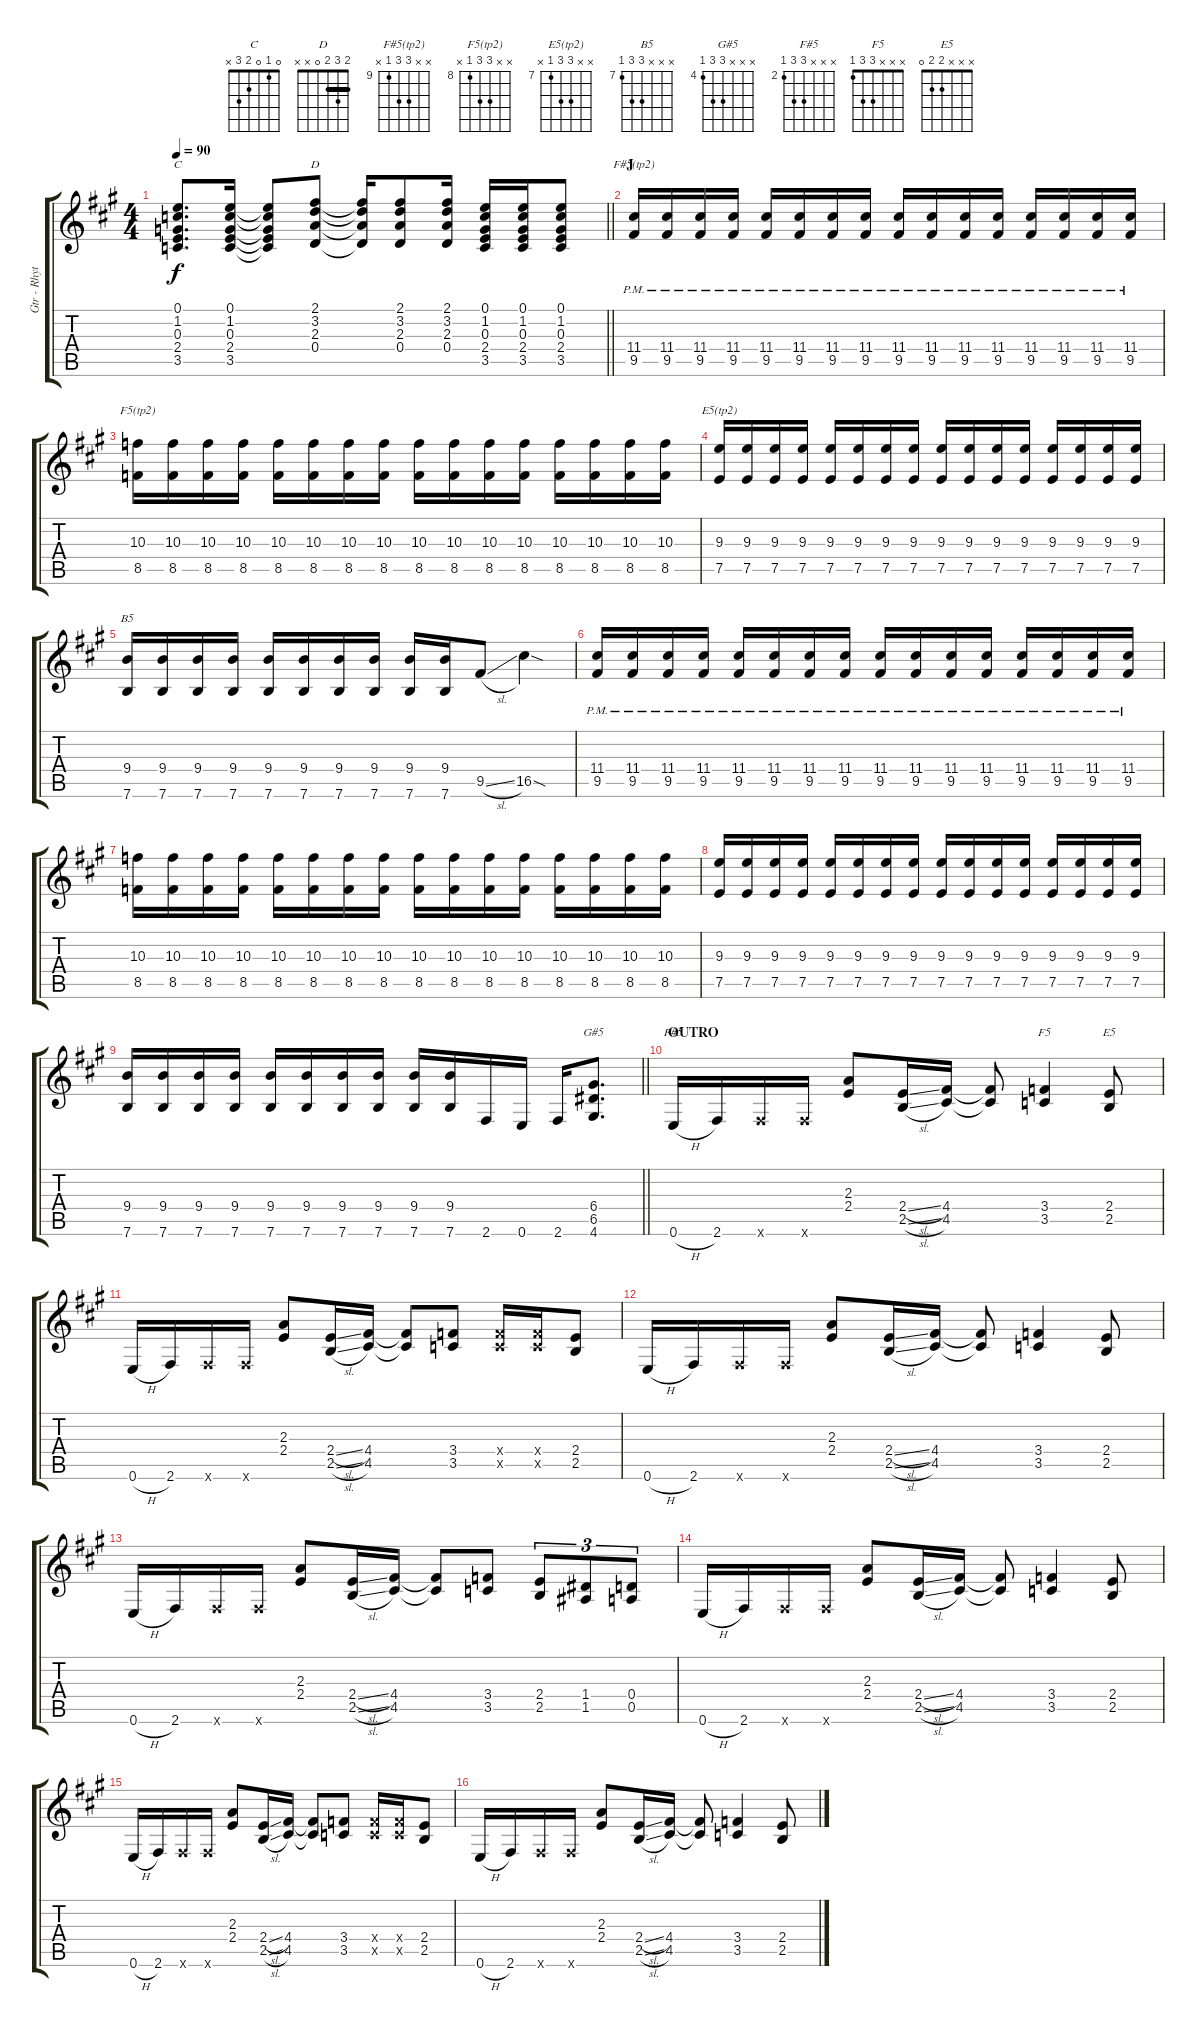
\track ("Gtr - Rhythm 1" "Gtr - Rhyt") {instrument overdrivenguitar}
\staff {score tabs}
\tuning (E4 B3 G3 D3 A2 E2) {hide}
\chord ("C" 0 1 0 2 3 x)
\chord ("D" 2 3 2 0 x x) {barre 2}
\chord ("F#5(tp2)" x x 11 11 9 x) {firstfret 9}
\chord ("F5(tp2)" x x 10 10 8 x) {firstfret 8}
\chord ("E5(tp2)" x x 9 9 7 x) {firstfret 7}
\chord ("B5" x x x 9 9 7) {firstfret 7}
\chord ("G#5" x x x 6 6 4) {firstfret 4}
\chord ("F#5" x x x 4 4 2) {firstfret 2}
\chord ("F5" x x x 3 3 1)
\chord ("E5" x x x 2 2 0)
\ts (4 4)
\tempo 90
\clef g2
\barLineRight lightlight
\ks f#minor
(0.1 1.2 0.3 2.4 3.5).8{d ch "C" dy f} (0.1 1.2 0.3 2.4 3.5).16 (0.1{t} 1.2{t} 0.3{t} 2.4{t} 3.5{t}).8 (2.1 3.2 2.3 0.4).8{ch "D"} (2.1{t} 3.2{t} 2.3{t} 0.4{t}).16 (2.1 3.2 2.3 0.4).8 (2.1 3.2 2.3 0.4).16 (0.1 1.2 0.3 2.4 3.5).16 (0.1 1.2 0.3 2.4 3.5).16 (0.1 1.2 0.3 2.4 3.5).8 |
\section ("" "J")
(11.4{pm} 9.5{pm}).16{ch "F#5(tp2)" instrument overdrivenguitar} (11.4{pm} 9.5{pm}).16 (11.4{pm} 9.5{pm}).16 (11.4{pm} 9.5{pm}).16 (11.4{pm} 9.5{pm}).16 (11.4{pm} 9.5{pm}).16 (11.4{pm} 9.5{pm}).16 (11.4{pm} 9.5{pm}).16 (11.4{pm} 9.5{pm}).16 (11.4{pm} 9.5{pm}).16 (11.4{pm} 9.5{pm}).16 (11.4{pm} 9.5{pm}).16 (11.4{pm} 9.5{pm}).16 (11.4{pm} 9.5{pm}).16 (11.4{pm} 9.5{pm}).16 (11.4{pm} 9.5{pm}).16 |
(10.3 8.5).16{ch "F5(tp2)"} (10.3 8.5).16 (10.3 8.5).16 (10.3 8.5).16 (10.3 8.5).16 (10.3 8.5).16 (10.3 8.5).16 (10.3 8.5).16 (10.3 8.5).16 (10.3 8.5).16 (10.3 8.5).16 (10.3 8.5).16 (10.3 8.5).16 (10.3 8.5).16 (10.3 8.5).16 (10.3 8.5).16 |
(9.3 7.5).16{ch "E5(tp2)"} (9.3 7.5).16 (9.3 7.5).16 (9.3 7.5).16 (9.3 7.5).16 (9.3 7.5).16 (9.3 7.5).16 (9.3 7.5).16 (9.3 7.5).16 (9.3 7.5).16 (9.3 7.5).16 (9.3 7.5).16 (9.3 7.5).16 (9.3 7.5).16 (9.3 7.5).16 (9.3 7.5).16 |
(9.4 7.6).16{ch "B5"} (9.4 7.6).16 (9.4 7.6).16 (9.4 7.6).16 (9.4 7.6).16 (9.4 7.6).16 (9.4 7.6).16 (9.4 7.6).16 (9.4 7.6).16 (9.4 7.6).16 9.5{sl}.8 16.5{sod}.4 |
(11.4{pm} 9.5{pm}).16 (11.4{pm} 9.5{pm}).16 (11.4{pm} 9.5{pm}).16 (11.4{pm} 9.5{pm}).16 (11.4{pm} 9.5{pm}).16 (11.4{pm} 9.5{pm}).16 (11.4{pm} 9.5{pm}).16 (11.4{pm} 9.5{pm}).16 (11.4{pm} 9.5{pm}).16 (11.4{pm} 9.5{pm}).16 (11.4{pm} 9.5{pm}).16 (11.4{pm} 9.5{pm}).16 (11.4{pm} 9.5{pm}).16 (11.4{pm} 9.5{pm}).16 (11.4{pm} 9.5{pm}).16 (11.4{pm} 9.5{pm}).16 |
(10.3 8.5).16 (10.3 8.5).16 (10.3 8.5).16 (10.3 8.5).16 (10.3 8.5).16 (10.3 8.5).16 (10.3 8.5).16 (10.3 8.5).16 (10.3 8.5).16 (10.3 8.5).16 (10.3 8.5).16 (10.3 8.5).16 (10.3 8.5).16 (10.3 8.5).16 (10.3 8.5).16 (10.3 8.5).16 |
(9.3 7.5).16 (9.3 7.5).16 (9.3 7.5).16 (9.3 7.5).16 (9.3 7.5).16 (9.3 7.5).16 (9.3 7.5).16 (9.3 7.5).16 (9.3 7.5).16 (9.3 7.5).16 (9.3 7.5).16 (9.3 7.5).16 (9.3 7.5).16 (9.3 7.5).16 (9.3 7.5).16 (9.3 7.5).16 |
\barLineRight lightlight
(9.4 7.6).16 (9.4 7.6).16 (9.4 7.6).16 (9.4 7.6).16 (9.4 7.6).16 (9.4 7.6).16 (9.4 7.6).16 (9.4 7.6).16 (9.4 7.6).16 (9.4 7.6).16 2.6.16 0.6.16 2.6.16 (6.4 6.5 4.6).8{d ch "G#5"} |
\section ("" "OUTRO")
0.6{h}.16{ch "F#5"} 2.6.16 2.6{x}.16 2.6{x}.16 (2.3 2.4).8 (2.4{sl} 2.5{sl}).16 (4.4 4.5).16 (4.4{t} 4.5{t}).8 (3.4 3.5).4{ch "F5"} (2.4 2.5).8{ch "E5"} |
0.6{h}.16 2.6.16 2.6{x}.16 2.6{x}.16 (2.3 2.4).8 (2.4{sl} 2.5{sl}).16 (4.4 4.5).16 (4.4{t} 4.5{t}).8 (3.4 3.5).8 (3.4{x} 3.5{x}).16 (3.4{x} 3.5{x}).16 (2.4 2.5).8 |
0.6{h}.16 2.6.16 2.6{x}.16 2.6{x}.16 (2.3 2.4).8 (2.4{sl} 2.5{sl}).16 (4.4 4.5).16 (4.4{t} 4.5{t}).8 (3.4 3.5).4 (2.4 2.5).8 |
0.6{h}.16 2.6.16 2.6{x}.16 2.6{x}.16 (2.3 2.4).8 (2.4{sl} 2.5{sl}).16 (4.4 4.5).16 (4.4{t} 4.5{t}).8 (3.4 3.5).8 (2.4 2.5).8{tu (3 2)} (1.4 1.5).8{tu (3 2)} (0.4 0.5).8{tu (3 2)} |
0.6{h}.16 2.6.16 2.6{x}.16 2.6{x}.16 (2.3 2.4).8 (2.4{sl} 2.5{sl}).16 (4.4 4.5).16 (4.4{t} 4.5{t}).8 (3.4 3.5).4 (2.4 2.5).8 |
0.6{h}.16 2.6.16 2.6{x}.16 2.6{x}.16 (2.3 2.4).8 (2.4{sl} 2.5{sl}).16 (4.4 4.5).16 (4.4{t} 4.5{t}).8 (3.4 3.5).8 (3.4{x} 3.5{x}).16 (3.4{x} 3.5{x}).16 (2.4 2.5).8 |
0.6{h}.16 2.6.16 2.6{x}.16 2.6{x}.16 (2.3 2.4).8 (2.4{sl} 2.5{sl}).16 (4.4 4.5).16 (4.4{t} 4.5{t}).8 (3.4 3.5).4 (2.4 2.5).8
